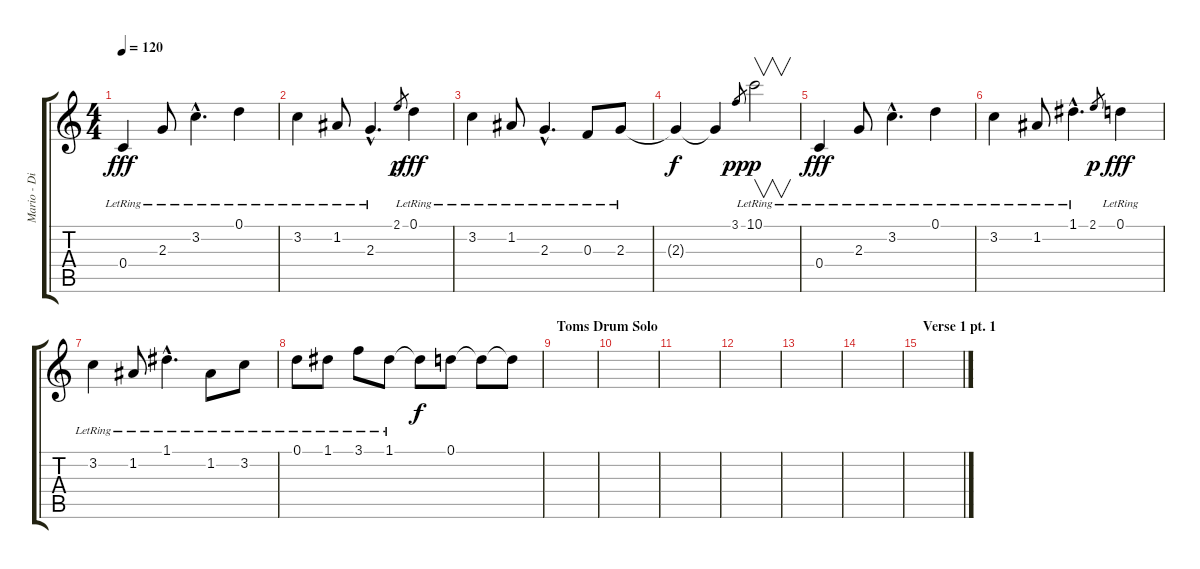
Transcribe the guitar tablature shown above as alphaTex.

\track ("Mario - Dist" "Mario - Di") {instrument distortionguitar}
\staff {score tabs}
\tuning (D4 A3 F3 C3 G2 C2) {hide}
\ts (4 4)
\tempo 120
\clef g2
\ks c
0.4{lr}.4{dy fff} 2.3{lr}.8 3.2{hac lr}.4{d} 0.1{lr}.4 |
3.2{lr}.4 1.2{lr}.8 2.3{hac lr}.4{d} 2.1.8{gr dy p} 0.1{lr}.4{dy fff} |
3.2{lr}.4 1.2{lr}.8 2.3{hac lr}.4{d} 0.3{lr}.8 2.3{lr}.8 |
2.3{t}.4{dy f} 2.3{t}.4 3.1.8{gr dy pp} 10.1{lr}.2{v dy p} |
0.4{lr}.4{dy fff} 2.3{lr}.8 3.2{hac lr}.4{d} 0.1{lr}.4 |
3.2{lr}.4 1.2{lr}.8 1.1{hac lr}.4{d} 2.1.8{gr dy p} 0.1{lr}.4{dy fff} |
3.2{lr}.4 1.2{lr}.8 1.1{hac lr}.4{d} 1.2{lr}.8 3.2{lr}.8 |
0.1{lr}.8 1.1{lr}.8 3.1{lr}.8 1.1{lr}.8 1.1{t}.8{dy f} 0.1.8 0.1{t}.8 0.1{t}.8 |
\section ("" "Toms Drum Solo")
|
|
|
|
|
|
\section ("" "Verse 1 pt. 1")
